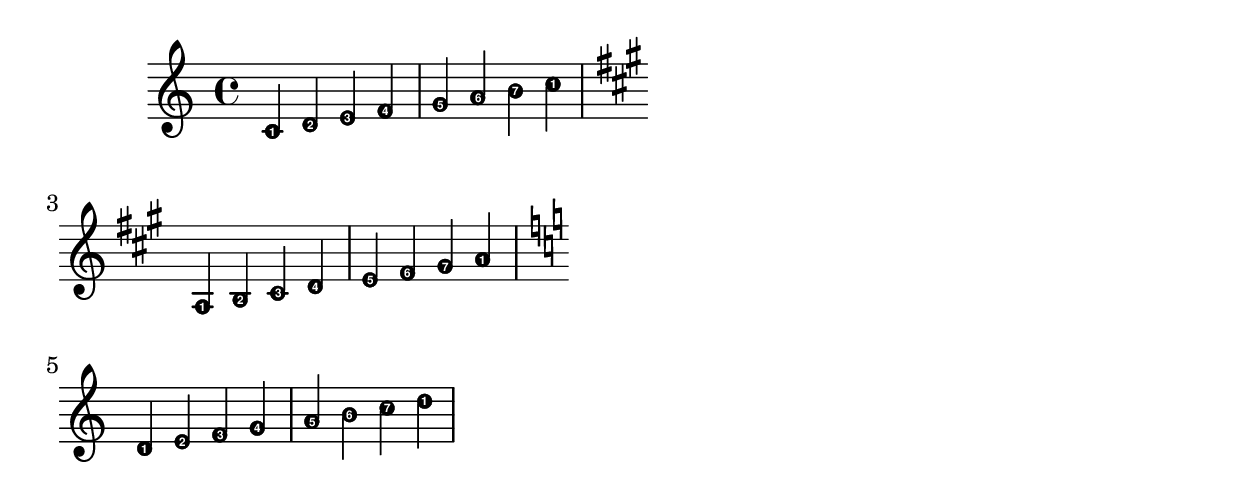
% DO NOT EDIT this file manually; it is automatically
% generated from Documentation/snippets/new
% Make any changes in Documentation/snippets/new/
% and then run scripts/auxiliar/makelsr.py
%
% This file is in the public domain.
%% Note: this file works from version 2.14.0
\version "2.14.0"

\header {
%% Translation of GIT committish: 6977ddc9a3b63ea810eaecb864269c7d847ccf98
  texidoces = "

Las cabezas de nota de notación fácil utilizan la propiedad
@code{note-names} del objeto @code{NoteHead} para determinar lo que
aparece dentro de la cabeza.  Mediante la sobreescritura de esta
propiedad, es posible imprimir números que representen el grado de la
escala.

Se puede crear un grabador simple que haga esto para la cabeza de cada
nota que ve.

"

  doctitlees = "Números como notas de notación fácil"

%% Translation of GIT committish: COMMITTISH
  texidocit = "
Le teste di nota con nome della nota usano la proprietà @code{note-names}
dell'oggetto @code{NoteHead} per determinare cosa appaia
all'interno della testa.  È possibile sovrascrivere questa proprietà
e mostrare numeri che corrispondano ai gradi della scala.

Si può creare un semplice incisore che faccia questo per oggni
oggetto testa di nota che incontra.
"
  doctitleit = "Numeri dentro le teste di nota"

%% Translation of GIT committish: 3b125956b08d27ef39cd48bfa3a2f1e1bb2ae8b4
  texidocfr = "
En mode @qq{easy play}, les têtes de note utilisent la propriété
@code{note-names} attachée à l'objet @code{NoteHead} pour déterminer ce
qui apparaîtra dans la tête.  Intervenir sur cette propriété permet
d'imprimer un chiffre correspondant au degré dans la gamme.

La création d'un graveur dédié permet de traiter toutes les notes.
"
  doctitlefr = "Easy play -- chiffre en lieu et place des lettres"

  lsrtags = "pitches"
  texidoc = "
Easy notation note heads use the @code{note-names} property
of the @code{NoteHead} object to determine what appears inside
the note head.  By overriding this property, it is possible
to print numbers representing the scale-degree.

A simple engraver can be created to do this for every note head
object it sees.
"
  doctitle = "Numbers as easy note heads"
} % begin verbatim


#(define Ez_numbers_engraver
   (list
    (cons 'acknowledgers
          (list
           (cons 'note-head-interface
                 (lambda (engraver grob source-engraver)
                   (let* ((context (ly:translator-context engraver))
                          (tonic-pitch (ly:context-property context 'tonic))
                          (tonic-name (ly:pitch-notename tonic-pitch))
                          (grob-pitch
                           (ly:event-property (event-cause grob) 'pitch))
                          (grob-name (ly:pitch-notename grob-pitch))
                          (delta (modulo (- grob-name tonic-name) 7))
                          (note-names
                           (make-vector 7 (number->string (1+ delta)))))
                     (ly:grob-set-property! grob 'note-names note-names))))))))

#(set-global-staff-size 26)

\layout {
  ragged-right = ##t
  \context {
    \Voice
    \consists \Ez_numbers_engraver
  }
}

\relative c' {
  \easyHeadsOn
  c4 d e f
  g4 a b c \break

  \key a \major
  a,4 b cis d
  e4 fis gis a \break

  \key d \dorian
  d,4 e f g
  a4 b c d
}
